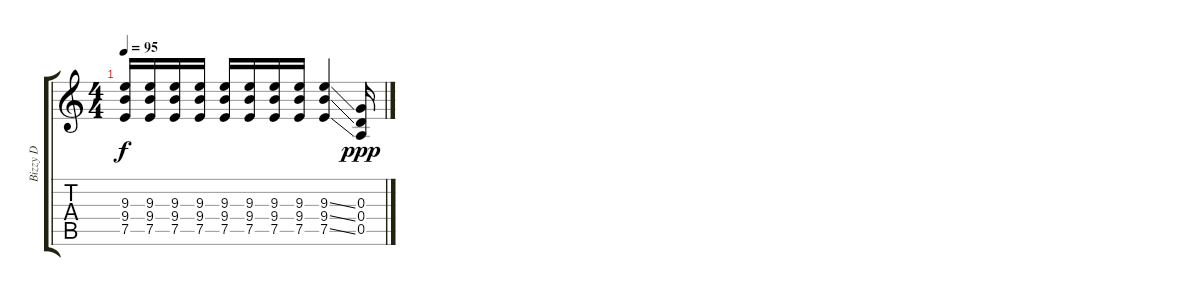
\track ("Bizzy D" "Bizzy D") {instrument distortionguitar}
\staff {score tabs}
\tuning (E4 B3 G3 D3 A2 E2) {hide}
\ts (4 4)
\tempo 95
\clef g2
\ks c
(9.3 9.4 7.5).16{dy f} (9.3 9.4 7.5).16 (9.3 9.4 7.5).16 (9.3 9.4 7.5).16 (9.3 9.4 7.5).16 (9.3 9.4 7.5).16 (9.3 9.4 7.5).16 (9.3 9.4 7.5).16 (9.3{ss} 9.4{ss} 7.5{ss}).4 (0.3 0.4 0.5).16{dy ppp}
